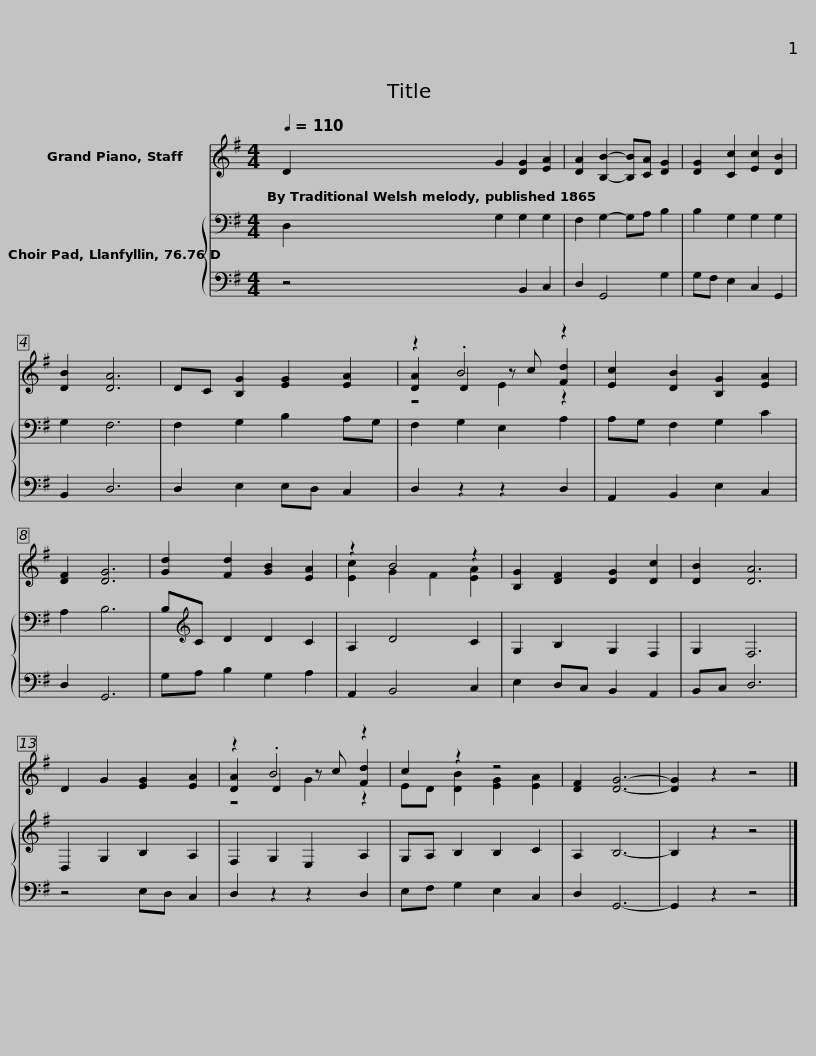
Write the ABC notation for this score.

X:1
%%score ( 1 2 3 ) { 4 | 5 }
L:1/8
Q:1/4=110
M:4/4
I:linebreak $
K:G
V:1 treble
V:2 treble
V:3 treble
V:4 bass
V:5 bass
V:1
 D2 G2 [DG]2 [EA]2 | [DA]2 [B,B]2- [B,B][CA] [DG]2 | [DG]2 [Cc]2 [Ec]2 [DB]2 |$ [DB]2 [DA]6 | DC [B,G]2 [EG]2 [EA]2 | %5
 z2 .B4 z2 | [Ec]2 [DB]2 [B,G]2 [EA]2 | [DF]2 [DG]6 | [Gd]2 [Fd]2 [GB]2 [EA]2 | z2 B4 z2 | %10
 [B,G]2 [DF]2 [DG]2 [Dc]2 |$ [DB]2 [DA]6 | D2 G2 [EG]2 [EA]2 | z2 .B4 z2 | c2 z2 z4 | %15
 [DF]2 [DG]6- | [DG]2 z2 z4 |] %17
V:2
 x8 | x8 | x8 |$ x8 | x8 | %5
 [DA]2 D2 z c [Fd]2 | x8 | x8 | x8 | [Ec]2 G2 F2 [EA]2 | %10
 x8 |$ x8 | x8 | [DA]2 D2 z c [Fd]2 | ED [DB]2 [EG]2 [EA]2 | %15
 x8 | x8 |] %17
V:3
 x8 | x8 | x8 |$ x8 | x8 | %5
 z4 E2 z2 | x8 | x8 | x8 | x8 | %10
 x8 |$ x8 | x8 | z4 G2 z2 | x8 | %15
 x8 | x8 |] %17
V:4
 D,2 G,2 G,2 G,2 | F,2 G,2- G,A, B,2 | B,2 G,2 G,2 G,2 |$ G,2 F,6 | F,2 G,2 B,2 A,G, | %5
 F,2 G,2 E,2 A,2 | A,G, F,2 G,2 C2 | A,2 B,6 | B,[K:treble]C D2 D2 C2 | A,2 D4 C2 | %10
 G,2 B,2 G,2 F,2 |$ G,2 F,6 | D,2 G,2 B,2 A,2 | F,2 G,2 E,2 A,2 | G,A, B,2 B,2 C2 | %15
 A,2 B,6- | B,2 z2 z4 |] %17
V:5
 z4 B,,2 C,2 | D,2 G,,4 G,2 | G,F, E,2 C,2 G,,2 |$ B,,2 D,6 | D,2 E,2 E,D, C,2 | %5
 D,2 z2 z2 D,2 | A,,2 B,,2 E,2 C,2 | D,2 G,,6 | G,A, B,2 G,2 A,2 | A,,2 B,,4 C,2 | %10
 E,2 D,C, B,,2 A,,2 |$ B,,C, D,6 | z4 E,D, C,2 | D,2 z2 z2 D,2 | E,F, G,2 E,2 C,2 | %15
 D,2 G,,6- | G,,2 z2 z4 |] %17
